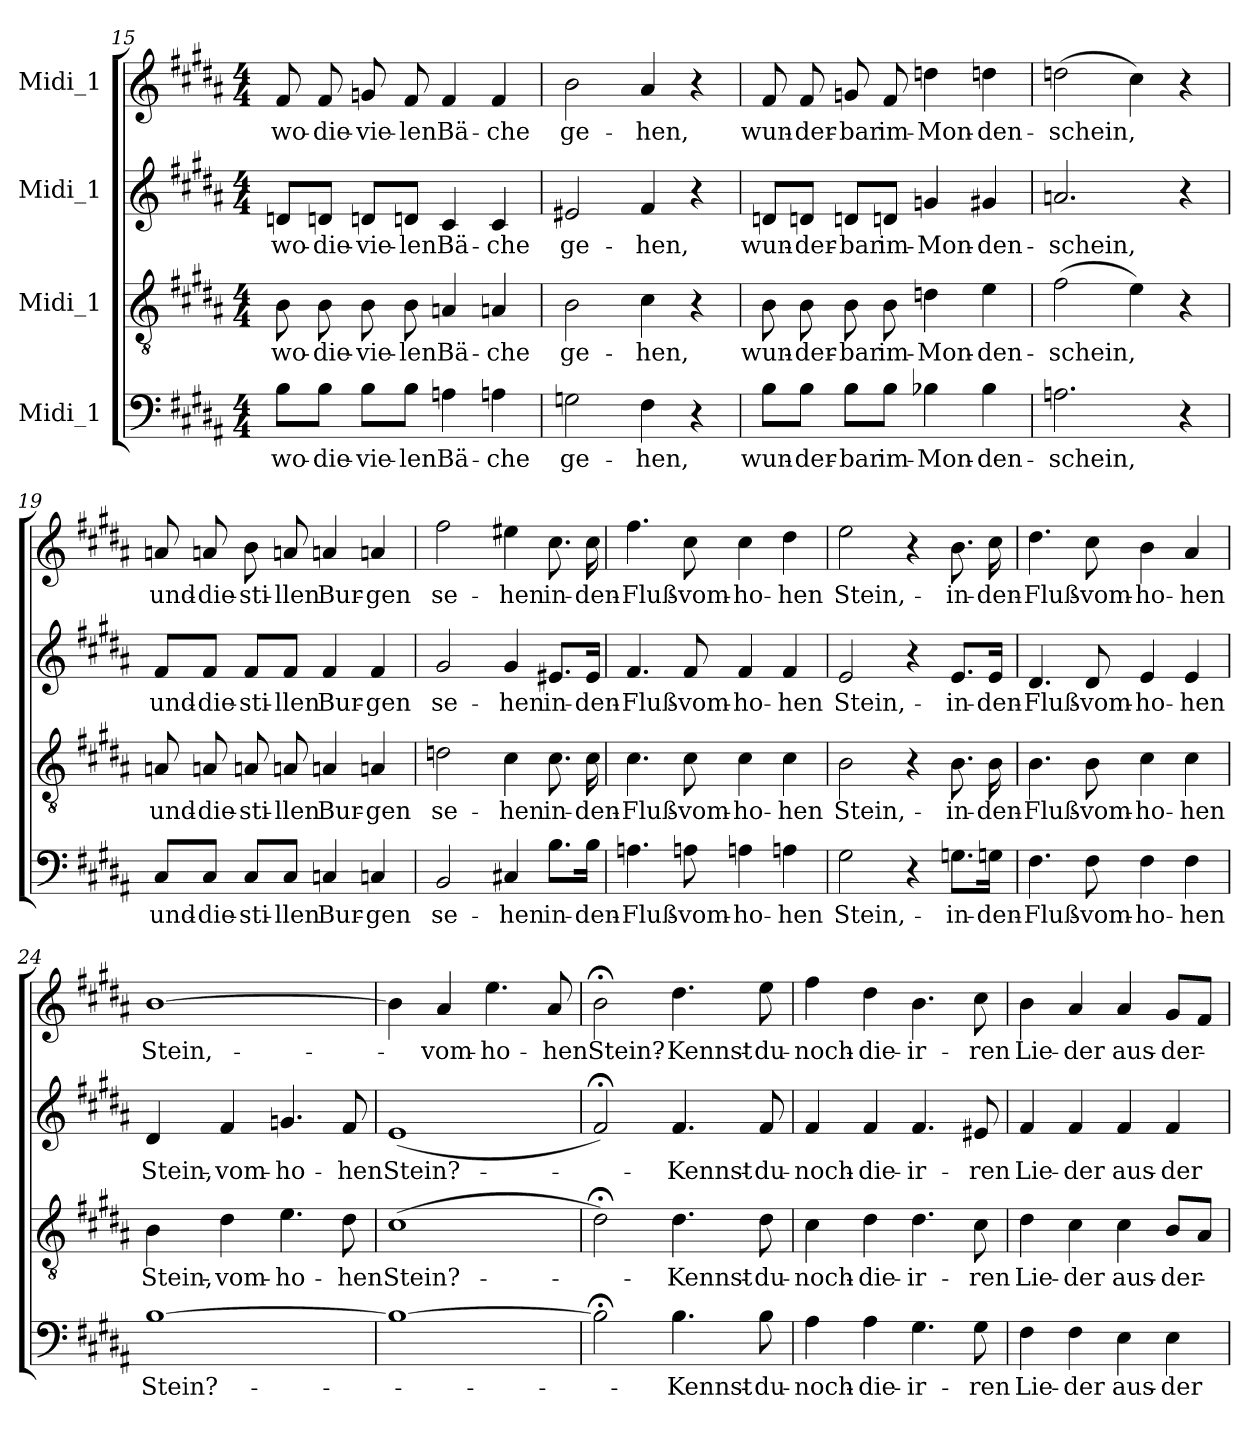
**kern	**text	**kern	**text	**kern	**text	**kern	**text
*part4	*part4	*part3	*part3	*part2	*part2	*part1	*part1
*staff4	*staff4	*staff3	*staff3	*staff2	*staff2	*staff1	*staff1
*I"Midi_1	*	*I"Midi_1	*	*I"Midi_1	*	*I"Midi_1	*
*clefF4	*	*clefGv2	*	*clefG2	*	*clefG2	*
*k[f#c#g#d#a#]	*	*k[f#c#g#d#a#]	*	*k[f#c#g#d#a#]	*	*k[f#c#g#d#a#]	*
*B:	*	*B:	*	*B:	*	*B:	*
*M4/4	*	*M4/4	*	*M4/4	*	*M4/4	*
=15	=15	=15	=15	=15	=15	=15	=15
8B\L	wo-	8B\	wo-	8dn/L	wo-	8f#/	wo-
8B\J	die-	8B\	die-	8dn/J	die-	8f#/	die-
8B\L	vie-	8B\	vie-	8dn/L	vie-	8gn/	vie-
8B\J	-len	8B\	-len	8dn/J	-len	8f#/	-len
4An\	Bä-	4An/	Bä-	4c#/	Bä-	4f#/	Bä-
4An\	-che	4An/	-che	4c#/	-che	4f#/	-che
=16	=16	=16	=16	=16	=16	=16	=16
2Gn\	ge-	2B\	ge-	2e#X/	ge-	2b\	ge-
4F#\	-hen,	4c#\	-hen,	4f#/	-hen,	4a#/	-hen,
4r	.	4r	.	4r	.	4r	.
!!LO:PB:g=z
=17	=17	=17	=17	=17	=17	=17	=17
8B\L	wun-	8B\	wun-	8dn/L	wun-	8f#/	wun-
8B\J	-der-	8B\	-der-	8dn/J	-der-	8f#/	-der-
8B\L	-bar	8B\	-bar	8dn/L	-bar	8gn/	-bar
8B\J	im-	8B\	im-	8dn/J	im-	8f#/	im-
4B-X\	Mon-	4dn\	Mon-	4gn/	Mon-	4ddn\	Mon-
4B-\	-den-	4e\	-den-	4g#X/	-den-	4ddn\	-den-
=18	=18	=18	=18	=18	=18	=18	=18
2.An\	-schein,	(2f#\	-schein,	2.an/	-schein,	(2ddn\	-schein,
.	.	4e\)	.	.	.	4cc#\)	.
4r	.	4r	.	4r	.	4r	.
=19	=19	=19	=19	=19	=19	=19	=19
8C#/L	und-	8An/	und-	8f#/L	und-	8an/	und-
8C#/J	die-	8An/	die-	8f#/J	die-	8an/	die-
8C#/L	sti-	8An/	sti-	8f#/L	sti-	8b\	sti-
8C#/J	-llen	8An/	-llen	8f#/J	-llen	8an/	-llen
4Cn/	Bur-	4An/	Bur-	4f#/	Bur-	4an/	Bur-
4Cn/	-gen	4An/	-gen	4f#/	-gen	4an/	-gen
=20	=20	=20	=20	=20	=20	=20	=20
2BB/	se-	2dn\	se-	2g#/	se-	2ff#\	se-
4C#X/	-hen	4c#\	-hen	4g#/	-hen	4ee#X\	-hen
8.B\L	in-	8.c#\	in-	8.e#X/L	in-	8.cc#\	in-
16B\Jk	den-	16c#\	den-	16e#/Jk	den-	16cc#\	den-
!!LO:LB:g=z
=21	=21	=21	=21	=21	=21	=21	=21
4.An\	Fluß-	4.c#\	Fluß-	4.f#/	Fluß-	4.ff#\	Fluß-
8An\	vom-	8c#\	vom-	8f#/	vom-	8cc#\	vom-
4An\	ho-	4c#\	ho-	4f#/	ho-	4cc#\	ho-
4An\	-hen	4c#\	-hen	4f#/	-hen	4dd#\	-hen
=22	=22	=22	=22	=22	=22	=22	=22
2G#\	Stein,-	2B\	Stein,-	2e/	Stein,-	2ee\	Stein,-
4r	.	4r	.	4r	.	4r	.
8.Gn\L	in-	8.B\	in-	8.e/L	in-	8.b\	in-
16Gn\Jk	den-	16B\	den-	16e/Jk	den-	16cc#\	den-
=23	=23	=23	=23	=23	=23	=23	=23
4.F#\	Fluß-	4.B\	Fluß-	4.d#/	Fluß-	4.dd#\	Fluß-
8F#\	vom-	8B\	vom-	8d#/	vom-	8cc#\	vom-
4F#\	ho-	4c#\	ho-	4e/	ho-	4b\	ho-
4F#\	-hen	4c#\	-hen	4e/	-hen	4a#/	-hen
=24	=24	=24	=24	=24	=24	=24	=24
[1B\	Stein?-	4B\	Stein,-	4d#/	Stein,-	[1b\	Stein,-
.	.	4d#\	vom-	4f#/	vom-	.	.
.	.	4.e\	ho-	4.gn/	ho-	.	.
.	.	8d#\	-hen	8f#/	-hen	.	.
=25	=25	=25	=25	=25	=25	=25	=25
1B\_	.	(1c#\	Stein?-	(1e/	Stein?-	4b\]	.
.	.	.	.	.	.	4a#/	vom-
.	.	.	.	.	.	4.ee\	ho-
.	.	.	.	.	.	8a#/	-hen
=26	=26	=26	=26	=26	=26	=26	=26
2B;<\]	.	2d#;<\)	.	2f#;</)	.	2b;<\	Stein?-
4.B\	Kennst-	4.d#\	Kennst-	4.f#/	Kennst-	4.dd#\	Kennst-
8B\	du-	8d#\	du-	8f#/	du-	8ee\	du-
!!LO:LB:g=z
=27	=27	=27	=27	=27	=27	=27	=27
4A#\	noch-	4c#\	noch-	4f#/	noch-	4ff#\	noch-
4A#\	die-	4d#\	die-	4f#/	die-	4dd#\	die-
4.G#\	ir-	4.d#\	ir-	4.f#/	ir-	4.b\	ir-
8G#\	-ren	8c#\	-ren	8e#X/	-ren	8cc#\	-ren
=28	=28	=28	=28	=28	=28	=28	=28
4F#\	Lie-	4d#\	Lie-	4f#/	Lie-	4b\	Lie-
4F#\	-der	4c#\	-der	4f#/	-der	4a#/	-der
4E\	aus-	4c#\	aus-	4f#/	aus-	4a#/	aus-
4E\	der-	8B/L	der-	4f#/	der-	8g#/L	der-
.	.	8A#/J	.	.	.	8f#/J	.
=	=	=	=	=	=	=	=
*-	*-	*-	*-	*-	*-	*-	*-
